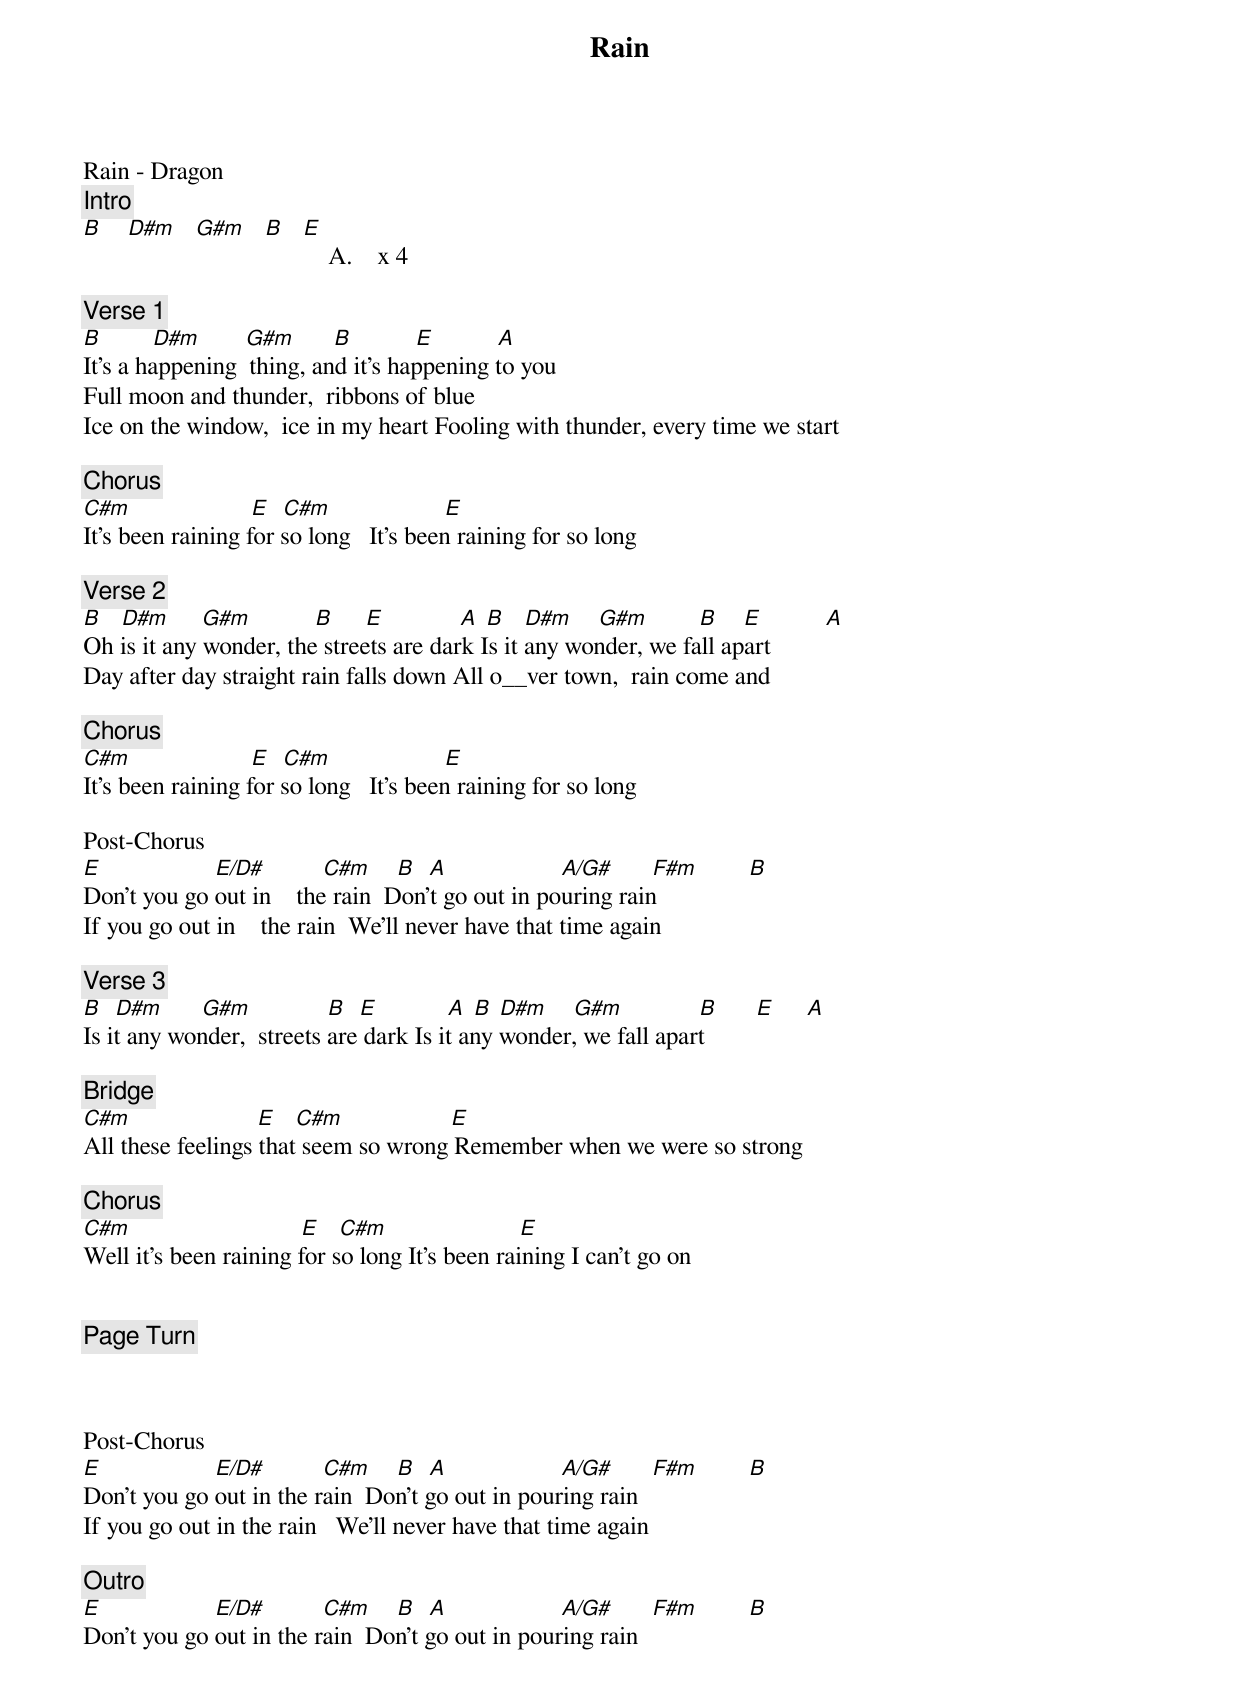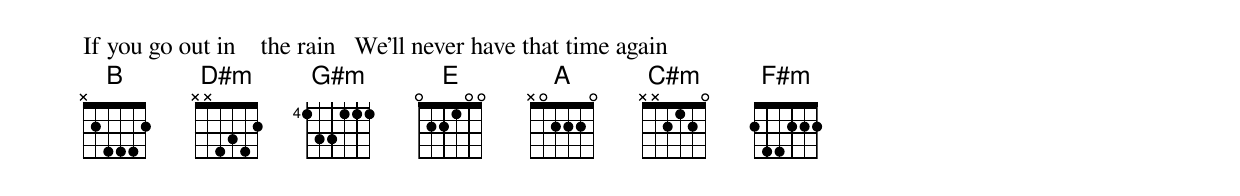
{title: Rain}
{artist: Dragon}
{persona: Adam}
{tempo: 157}
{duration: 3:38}
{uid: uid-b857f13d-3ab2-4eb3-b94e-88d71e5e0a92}
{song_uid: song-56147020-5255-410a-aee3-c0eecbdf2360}



Rain - Dragon
{comment: Intro}
[B]    [D#m]   [G#m]   [B]   [E]    A.    x 4

{comment: Verse 1}
[B]       	[D#m]      	[G#m]      [B]         	[E]        		[A]
It's a happening  thing, and it's happening to you
Full moon and thunder,  ribbons of blue
Ice on the window,  ice in my heart	Fooling with thunder, every time we start

{comment: Chorus}
[C#m]                 		[E]		[C#m]                 	[E]
It's been raining for so long   It's been raining for so long

{comment: Verse 2}
[B]   [D#m]    	[G#m]          [B]    	[E]          		[A]	[B]   [D#m]    [G#m]       	[B]    [E]          [A]
Oh is it any wonder, the streets are dark	Is it any wonder, we fall apart
Day after day straight rain falls down	All o__ver town,  rain come and

{comment: Chorus}
[C#m]                 		[E]		[C#m]                 	[E]
It's been raining for so long   It's been raining for so long

Post-Chorus
[E]                 	[E/D#]        	[C#m]	   [B] 	[A]                  [A/G#]      [F#m]        [B]
Don't you go out in    the rain		Don't go out in pouring rain
If you go out in    the rain		We'll never have that time again

{comment: Verse 3}
[B]  [D#m]      [G#m]            [B] 	[E]           [A]	[B] [D#m]    [G#m]            [B]      [E]     [A]
Is it any wonder,  streets are dark	Is it any wonder, we fall apart

{comment: Bridge}
[C#m]                 			[E]			[C#m]                 [E]
All these feelings that seem so wrong	Remember when we were so strong

{comment: Chorus}
[C#m]                     	     [E]			[C#m]                   		[E]
Well it's been raining for so long	It's been raining I can't go on


{comment: Page Turn}



Post-Chorus
[E]                 	[E/D#]        	[C#m]	   [B] 	[A]                  [A/G#]      [F#m]        [B]
Don't you go out in the rain		Don't go out in pouring rain
If you go out in the rain			We'll never have that time again

{comment: Outro}
[E]                 	[E/D#]        	[C#m]	   [B] 	[A]                  [A/G#]      [F#m]        [B]
Don't you go out in the rain		Don't go out in pouring rain
If you go out in    the rain			We'll never have that time again
